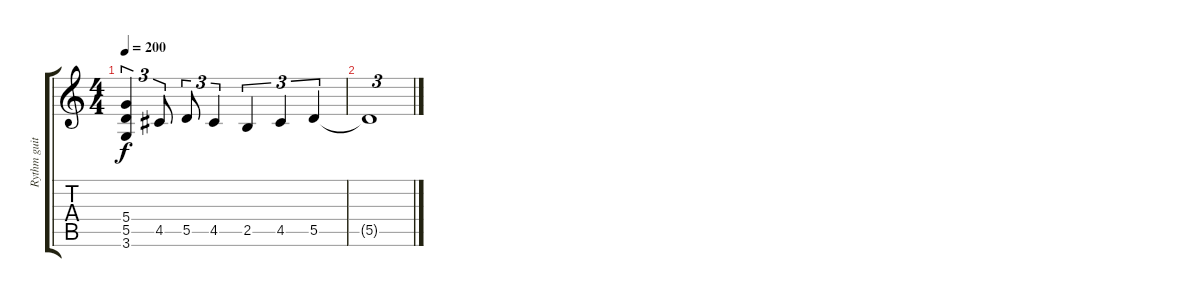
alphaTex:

\track ("Rythm guitar" "Rythm guit") {instrument distortionguitar}
\staff {score tabs}
\tuning (E4 B3 G3 D3 A2 E2) {hide}
\ts (4 4)
\tempo 200
\clef g2
\ks c
(5.4 5.5 3.6).4{tu (3 2) dy f} 4.5.8{tu (3 2)} 5.5.8{tu (3 2)} 4.5.4{tu (3 2)} 2.5.4{tu (3 2)} 4.5.4{tu (3 2)} 5.5.4{tu (3 2)} |
5.5{t}.1{tu (3 2)}
